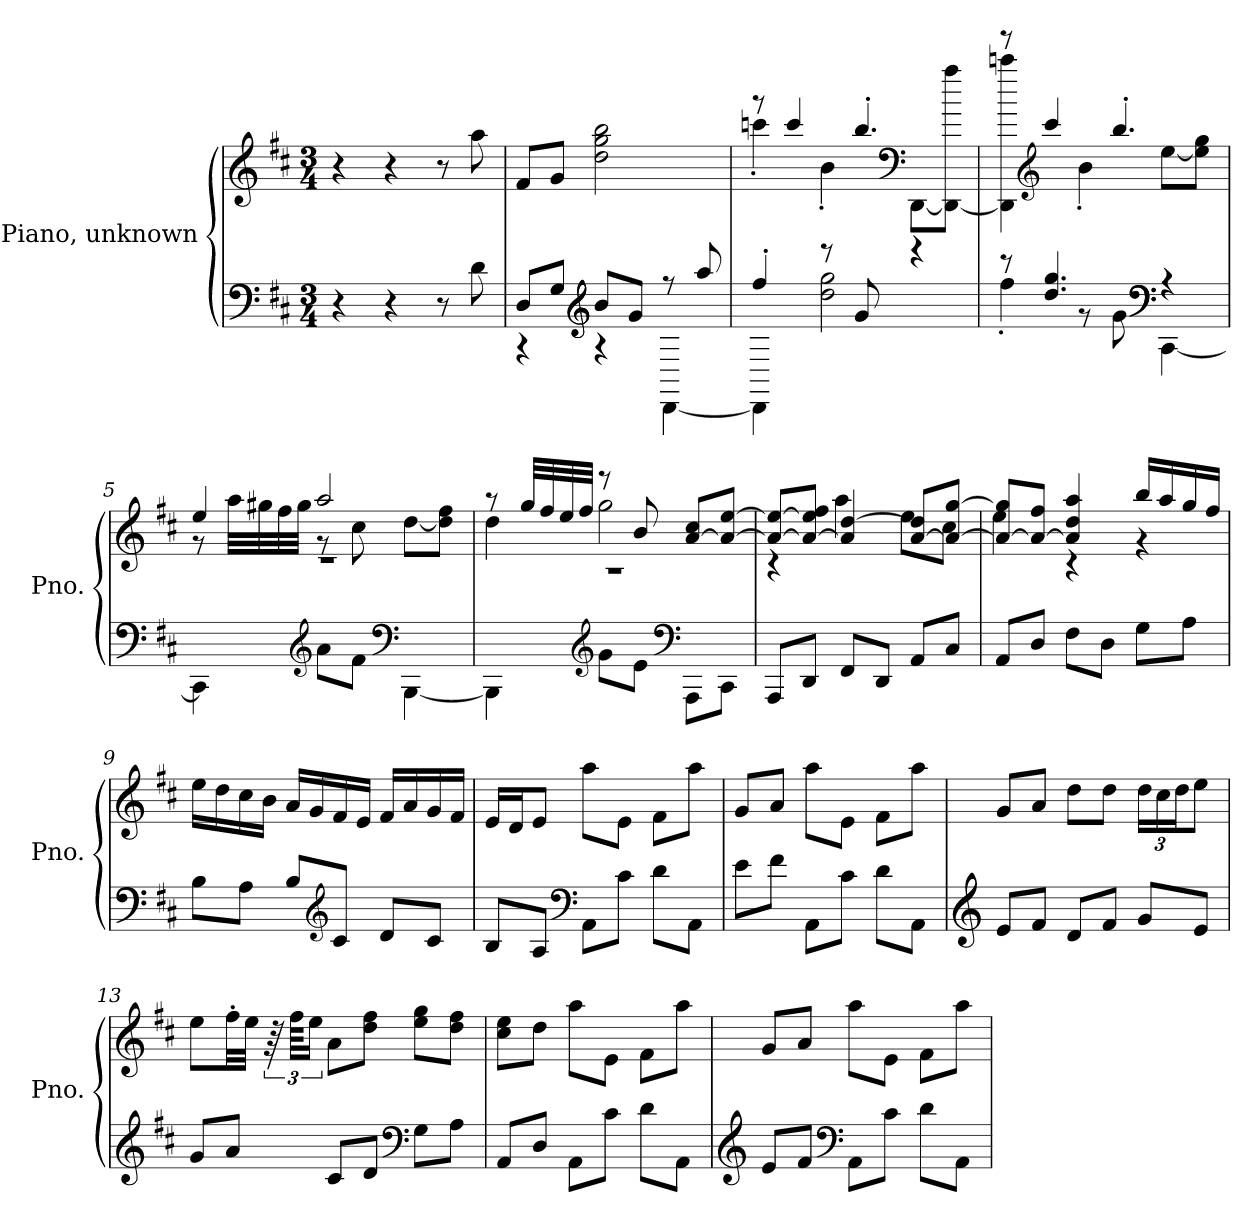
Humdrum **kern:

**kern	**kern
*part1	*part1
*staff2	*staff1
*I"Piano, unknown	*
*I'Pno.	*
*clefF4	*clefG2
*k[f#c#]	*k[f#c#]
*M3/4	*M3/4
*MM112	*MM112
=1	=1
4r	4r
4r	4r
8r	8r
8d\	8aa\
=2	=2
*^	*
8D/L	4r	8f#/L
8G/J	.	8g/J
*clefG2	*	*
8b/L	4r	2dd\ 2gg\ 2bb\
8g/J	.	.
8r	[4DD\	.
8aa/	.	.
=3	=3	=3
*	*	*^
4ff#'/	4DD\]	8r	4cccn'\
.	.	4ccc/	.
8r	2dd\ 2gg\	.	4b'\
8g/	.	4.bb'/	.
*	*	*clefF4	*
4r	.	.	[8DD\L
.	.	.	8DD\_ 8aa\J
=4	=4	=4	=4
8r	4ff#'\	8r	4DD\] 4cccn\
*	*	*clefG2	*
4.dd/ 4.gg/	.	4ccc/	.
.	8r	.	4b'\
.	8g\	4.bb'/	.
*clefF4	*	*	*
4r	[4CC#\	.	[8ee\L
.	.	.	8ee\] 8gg\J
!!LO:LB:g=z	!!
=5	=5	=5	=5
2.r	4CC#\]	4ee/	8r
.	.	.	32aa\LLL
.	.	.	32gg#X\
.	.	.	32ff#\
.	.	.	32gg#\JJJ
*clefG2	*	*	*
.	8a\L	2aa/	8r
.	8f#\J	.	8cc#\
*clefF4	*	*	*
.	[4BBB\	.	[8dd\L
.	.	.	8dd\] 8ff#\J
=6	=6	=6	=6
2.r	4BBB\]	8r	4dd\
.	.	32gg/LLL	.
.	.	32ff#/	.
.	.	32ee/	.
.	.	32ff#/JJJ	.
*clefG2	*	*	*
.	8g\L	8r	2gg\
.	8e\J	8b/	.
*clefF4	*	*	*
.	8AAA\L	[8a/ 8cc#/L	.
.	8CC#\J	8a/_ [8ee/J	.
*v	*v	*	*
=7	=7	=7
8AAA/L	8a/_ 8ee/_L	4r
8DD/J	8a/_ 8ee/] 8ff#/J	.
8FF#/L	4a/] [4dd/	4aa\
8DD/J	.	.
8AA/L	[8a/ 8dd/]L	8ee\L
8C#/J	8a/_ [8gg/J	8cc#\J
!!LO:LB:g=z	!!
=8	=8	=8
8AA/L	8a/_ 8gg/]L	4ee\
8D/J	8a/_ 8ff#/J	.
8F#\L	4a/] 4dd/ 4aa/	4r
8D\J	.	.
8G\L	16bb/LL	4r
.	16aa/	.
8A\J	16gg/	.
.	16ff#/JJ	.
*	*v	*v
=9	=9
8B\L	16ee\LL
.	16dd\
8A\J	16cc#\
.	16b\JJ
8B/L	16a/LL
.	16g/
*clefG2	*
8c#/J	16f#/
.	16e/JJ
8d/L	16f#/LL
.	16a/
8c#/J	16g/
.	16f#/JJ
=10	=10
8B/L	16e/LL
.	16d/J
8A/J	8e/J
*clefF4	*
8AA\L	8aa\L
8c#\J	8e\J
8d\L	8f#\L
8AA\J	8aa\J
=11	=11
8e\L	8g/L
8f#\J	8a/J
8AA\L	8aa\L
8c#\J	8e\J
8d\L	8f#\L
8AA\J	8aa\J
!!LO:LB:g=z
=12	=12
*clefG2	*
8e/L	8g/L
8f#/J	8a/J
8d/L	8dd\L
8f#/J	8dd\J
*	*Xbrackettup
8g/L	24dd\LL
.	24cc#\
.	24dd\J
8e/J	8ee\J
=13	=13
8g/L	8ee\L
8a/J	32ff#'\LL
.	32ee\JJJ
*	*brackettup
.	96r
.	96ff#\KKLL
.	24ee\JJ
8c#/L	8a\L
8d/J	8dd\ 8ff#\J
*clefF4	*
8G\L	8ee\ 8gg\L
8A\J	8dd\ 8ff#\J
=14	=14
8AA/L	8cc#\ 8ee\L
8D/J	8dd\J
8AA\L	8aa\L
8c#\J	8e\J
8d\L	8f#\L
8AA\J	8aa\J
=15	=15
*clefG2	*
8e/L	8g/L
8f#/J	8a/J
*clefF4	*
8AA\L	8aa\L
8c#\J	8e\J
8d\L	8f#\L
8AA\J	8aa\J
=	=
*-	*-
